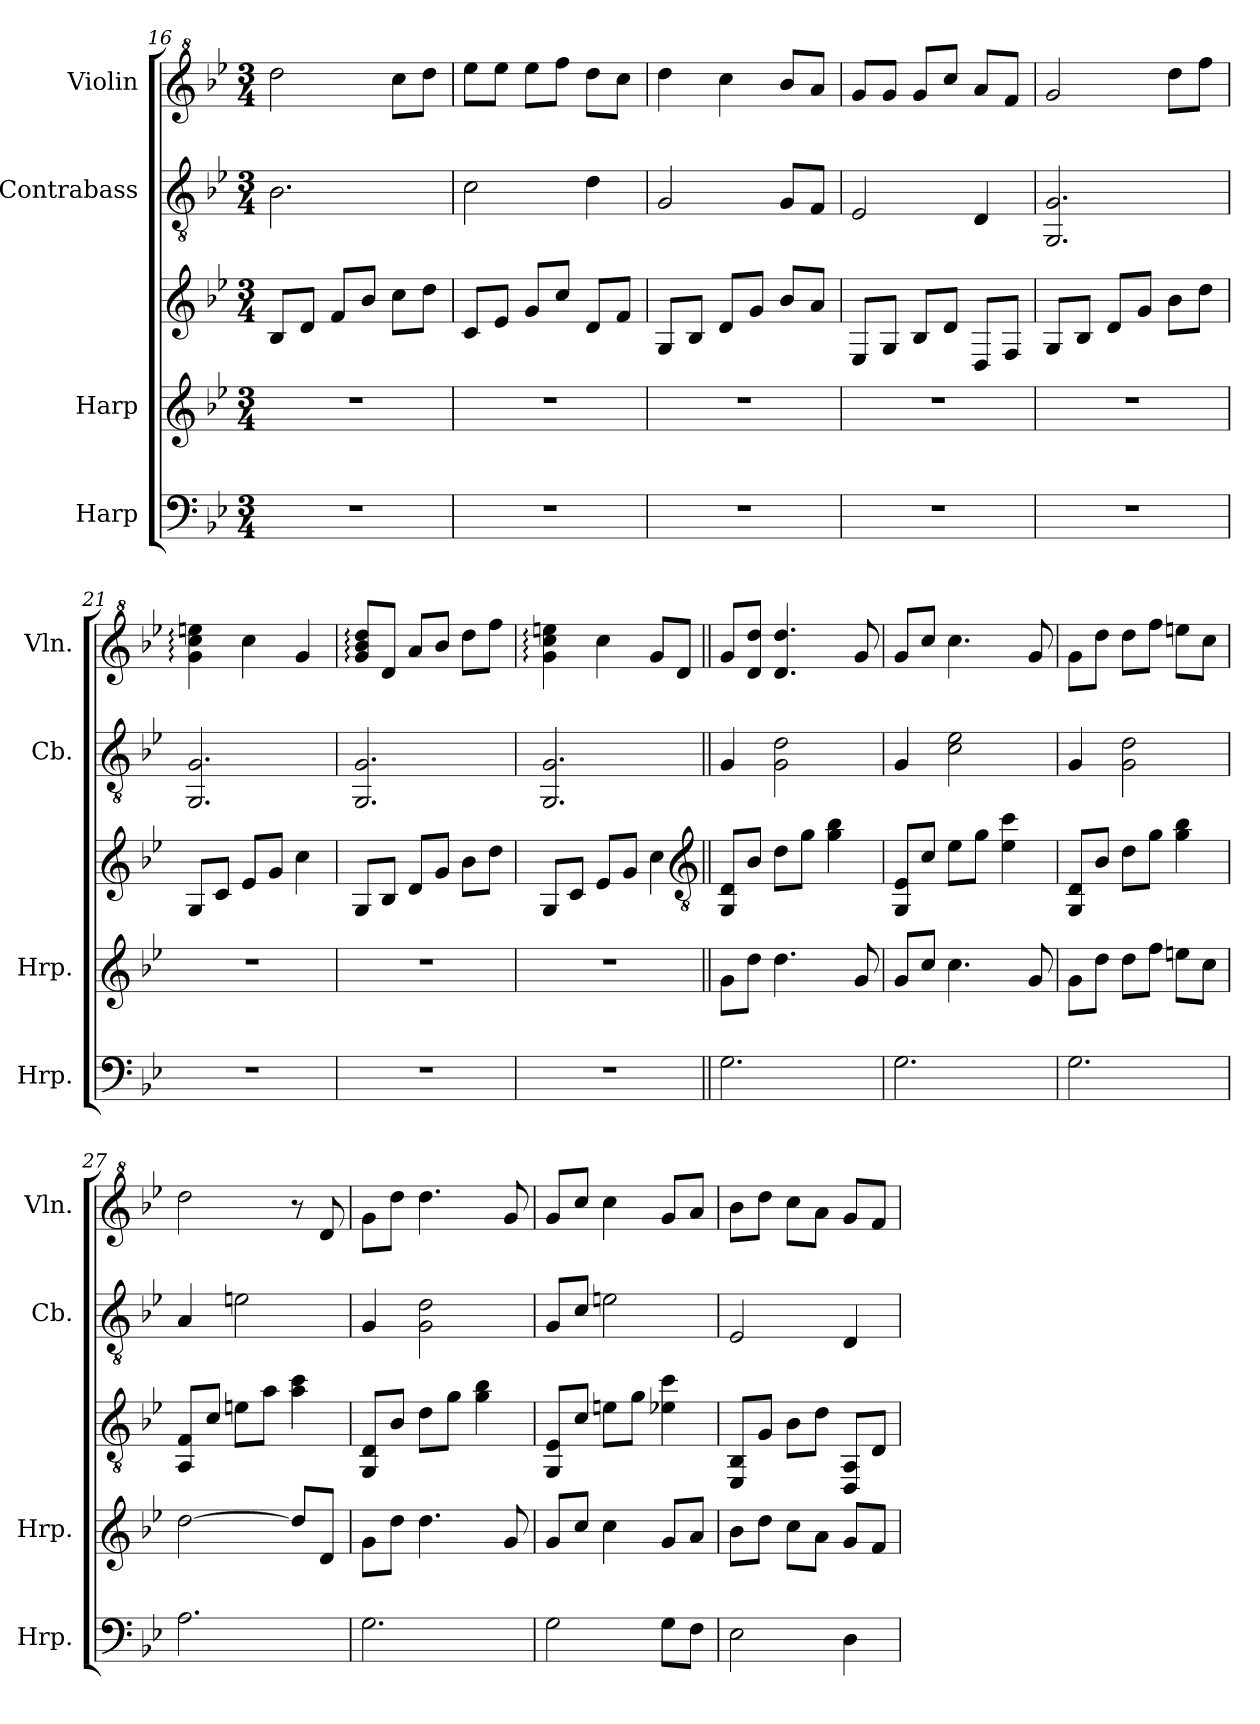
**kern	**kern	**kern	**kern	**kern
*part4	*part3	*part3	*part2	*part1
*staff5	*staff4	*staff3	*staff2	*staff1
*I"Harp	*I"Harp	*	*I"Contrabass	*I"Violin
*I'Hrp.	*I'Hrp.	*	*I'Cb.	*I'Vln.
*clefF4	*clefG2	*clefG2	*clefGv2	*clefG^2
*ITrd7c12	*	*	*	*
*k[b-e-]	*k[b-e-]	*k[b-e-]	*k[b-e-]	*k[b-e-]
*M3/4	*M3/4	*M3/4	*M3/4	*M3/4
=16	=16	=16	=16	=16
2.r	2.r	8B-L	2.B-	2ddd
.	.	8dJ	.	.
.	.	8fL	.	.
.	.	8b-J	.	.
.	.	8ccL	.	8cccL
.	.	8ddJ	.	8dddJ
=17	=17	=17	=17	=17
2.r	2.r	8cL	2c	8eee-L
.	.	8e-J	.	8eee-J
.	.	8gL	.	8eee-L
.	.	8ccJ	.	8fffJ
.	.	8dL	4d	8dddL
.	.	8fJ	.	8cccJ
=18	=18	=18	=18	=18
2.r	2.r	8GL	2G	4ddd
.	.	8B-J	.	.
.	.	8dL	.	4ccc
.	.	8gJ	.	.
.	.	8b-L	8GL	8bb-L
.	.	8aJ	8FJ	8aaJ
!!LO:PB:g=z
=19	=19	=19	=19	=19
2.r	2.r	8E-L	2E-	8ggL
.	.	8GJ	.	8ggJ
.	.	8B-L	.	8ggL
.	.	8dJ	.	8cccJ
.	.	8DL	4D	8aaL
.	.	8FJ	.	8ffJ
=20	=20	=20	=20	=20
2.r	2.r	8GL	2.GG 2.G	2gg
.	.	8B-J	.	.
.	.	8dL	.	.
.	.	8gJ	.	.
.	.	8b-L	.	8dddL
.	.	8ddJ	.	8fffJ
=21	=21	=21	=21	=21
2.r	2.r	8GL	2.GG 2.G	4gg: 4ccc: 4eeen:
.	.	8cJ	.	.
.	.	8e-L	.	4ccc
.	.	8gJ	.	.
.	.	4cc	.	4gg
=22	=22	=22	=22	=22
2.r	2.r	8GL	2.GG 2.G	8gg: 8bb-: 8ddd:L
.	.	8B-J	.	8ddJ
.	.	8dL	.	8aaL
.	.	8gJ	.	8bb-J
.	.	8b-L	.	8dddL
.	.	8ddJ	.	8fffJ
=23	=23	=23	=23	=23
2.r	2.r	8GL	2.GG 2.G	4gg: 4ccc: 4eeen:
.	.	8cJ	.	.
.	.	8e-L	.	4ccc
.	.	8gJ	.	.
.	.	4cc	.	8ggL
.	.	.	.	8ddJ
*	*	*clefGv2	*	*
=24||	=24||	=24||	=24||	=24||
2.GG	8gL	8GG 8DL	4G	8ggL
.	8ddJ	8B-J	.	8dd 8dddJ
.	4.dd	8dL	2G 2d	4.dd 4.ddd
.	.	8gJ	.	.
.	.	4g 4b-	.	.
.	8g	.	.	8gg
!!LO:LB:g=z
=25	=25	=25	=25	=25
2.GG	8gL	8GG 8E-L	4G	8ggL
.	8ccJ	8cJ	.	8cccJ
.	4.cc	8e-L	2c 2e-	4.ccc
.	.	8gJ	.	.
.	.	4e- 4cc	.	.
.	8g	.	.	8gg
=26	=26	=26	=26	=26
2.GG	8gL	8GG 8DL	4G	8ggL
.	8ddJ	8B-J	.	8dddJ
.	8ddL	8dL	2G 2d	8dddL
.	8ffJ	8gJ	.	8fffJ
.	8eenL	4g 4b-	.	8eeenL
.	8ccJ	.	.	8cccJ
=27	=27	=27	=27	=27
2.AA	[2dd	8AA 8FL	4A	2ddd
.	.	8cJ	.	.
.	.	8enL	2en	.
.	.	8aJ	.	.
.	8ddL]	4a 4cc	.	8r
.	8dJ	.	.	8dd
=28	=28	=28	=28	=28
2.GG	8gL	8GG 8DL	4G	8ggL
.	8ddJ	8B-J	.	8dddJ
.	4.dd	8dL	2G 2d	4.ddd
.	.	8gJ	.	.
.	.	4g 4b-	.	.
.	8g	.	.	8gg
=29	=29	=29	=29	=29
2GG	8gL	8GG 8E-L	8GL	8ggL
.	8ccJ	8cJ	8cJ	8cccJ
.	4cc	8enL	2en	4ccc
.	.	8gJ	.	.
8GGL	8gL	4e-X 4cc	.	8ggL
8FFJ	8aJ	.	.	8aaJ
=30	=30	=30	=30	=30
2EE-	8b-L	8EE- 8BB-L	2E-	8bb-L
.	8ddJ	8GJ	.	8dddJ
.	8ccL	8B-L	.	8cccL
.	8aJ	8dJ	.	8aaJ
4DD	8gL	8DD 8AAL	4D	8ggL
.	8fJ	8DJ	.	8ffJ
=	=	=	=	=
*-	*-	*-	*-	*-
